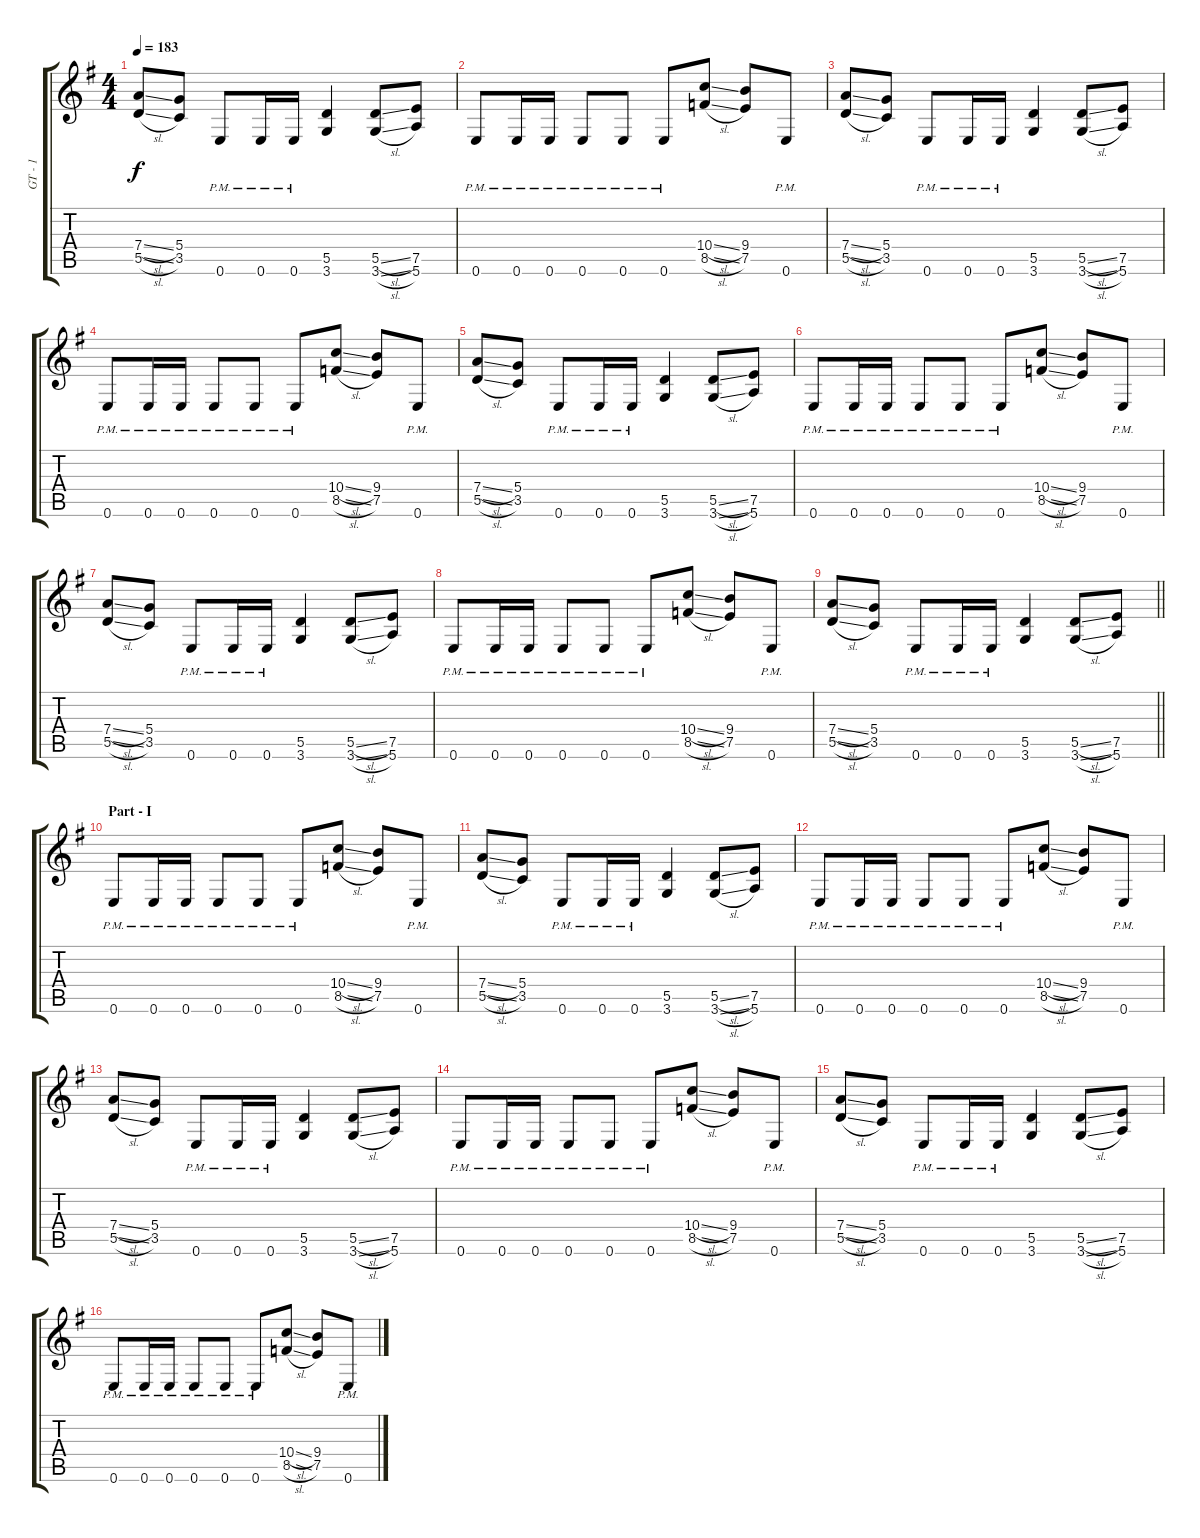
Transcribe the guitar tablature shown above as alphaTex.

\track ("GT - 1" "GT - 1") {instrument distortionguitar}
\staff {score tabs}
\tuning (E4 B3 G3 D3 A2 E2) {hide}
\ts (4 4)
\tempo 183
\clef g2
\ks g
(7.4{sl} 5.5{sl}).8{dy f} (5.4 3.5).8 0.6{pm}.8 0.6{pm}.16 0.6{pm}.16 (5.5 3.6).4 (5.5{sl} 3.6{sl}).8 (7.5 5.6).8 |
0.6{pm}.8 0.6{pm}.16 0.6{pm}.16 0.6{pm}.8 0.6{pm}.8 0.6{pm}.8 (10.4{sl} 8.5{sl}).8 (9.4 7.5).8 0.6{pm}.8 |
(7.4{sl} 5.5{sl}).8 (5.4 3.5).8 0.6{pm}.8 0.6{pm}.16 0.6{pm}.16 (5.5 3.6).4 (5.5{sl} 3.6{sl}).8 (7.5 5.6).8 |
0.6{pm}.8 0.6{pm}.16 0.6{pm}.16 0.6{pm}.8 0.6{pm}.8 0.6{pm}.8 (10.4{sl} 8.5{sl}).8 (9.4 7.5).8 0.6{pm}.8 |
(7.4{sl} 5.5{sl}).8 (5.4 3.5).8 0.6{pm}.8 0.6{pm}.16 0.6{pm}.16 (5.5 3.6).4 (5.5{sl} 3.6{sl}).8 (7.5 5.6).8 |
0.6{pm}.8 0.6{pm}.16 0.6{pm}.16 0.6{pm}.8 0.6{pm}.8 0.6{pm}.8 (10.4{sl} 8.5{sl}).8 (9.4 7.5).8 0.6{pm}.8 |
(7.4{sl} 5.5{sl}).8 (5.4 3.5).8 0.6{pm}.8 0.6{pm}.16 0.6{pm}.16 (5.5 3.6).4 (5.5{sl} 3.6{sl}).8 (7.5 5.6).8 |
0.6{pm}.8 0.6{pm}.16 0.6{pm}.16 0.6{pm}.8 0.6{pm}.8 0.6{pm}.8 (10.4{sl} 8.5{sl}).8 (9.4 7.5).8 0.6{pm}.8 |
\barLineRight lightlight
(7.4{sl} 5.5{sl}).8 (5.4 3.5).8 0.6{pm}.8 0.6{pm}.16 0.6{pm}.16 (5.5 3.6).4 (5.5{sl} 3.6{sl}).8 (7.5 5.6).8 |
\section ("" "Part - I")
0.6{pm}.8 0.6{pm}.16 0.6{pm}.16 0.6{pm}.8 0.6{pm}.8 0.6{pm}.8 (10.4{sl} 8.5{sl}).8 (9.4 7.5).8 0.6{pm}.8 |
(7.4{sl} 5.5{sl}).8 (5.4 3.5).8 0.6{pm}.8 0.6{pm}.16 0.6{pm}.16 (5.5 3.6).4 (5.5{sl} 3.6{sl}).8 (7.5 5.6).8 |
0.6{pm}.8 0.6{pm}.16 0.6{pm}.16 0.6{pm}.8 0.6{pm}.8 0.6{pm}.8 (10.4{sl} 8.5{sl}).8 (9.4 7.5).8 0.6{pm}.8 |
(7.4{sl} 5.5{sl}).8 (5.4 3.5).8 0.6{pm}.8 0.6{pm}.16 0.6{pm}.16 (5.5 3.6).4 (5.5{sl} 3.6{sl}).8 (7.5 5.6).8 |
0.6{pm}.8 0.6{pm}.16 0.6{pm}.16 0.6{pm}.8 0.6{pm}.8 0.6{pm}.8 (10.4{sl} 8.5{sl}).8 (9.4 7.5).8 0.6{pm}.8 |
(7.4{sl} 5.5{sl}).8 (5.4 3.5).8 0.6{pm}.8 0.6{pm}.16 0.6{pm}.16 (5.5 3.6).4 (5.5{sl} 3.6{sl}).8 (7.5 5.6).8 |
0.6{pm}.8 0.6{pm}.16 0.6{pm}.16 0.6{pm}.8 0.6{pm}.8 0.6{pm}.8 (10.4{sl} 8.5{sl}).8 (9.4 7.5).8 0.6{pm}.8
